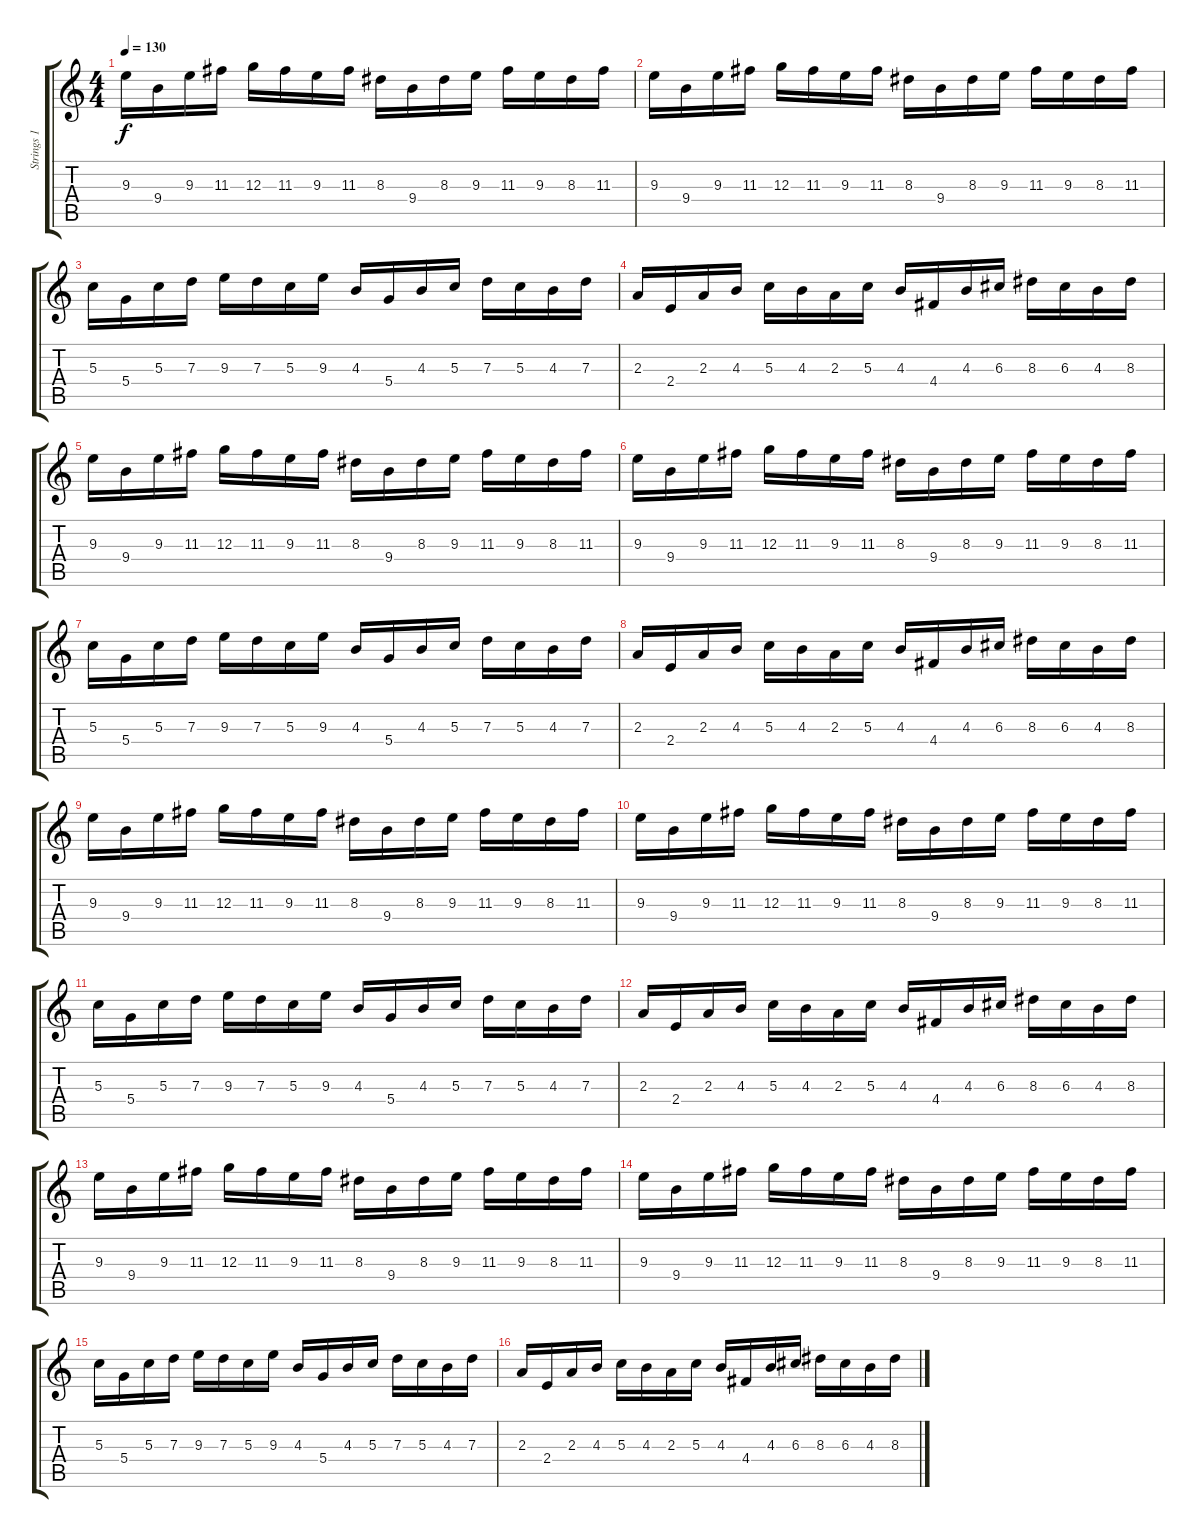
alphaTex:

\track ("Strings 1" "Strings 1") {instrument stringensemble1}
\staff {score tabs}
\tuning (E5 B4 G4 D4 A3 E3) {hide}
\ts (4 4)
\tempo 130
\clef g2
\ks c
9.3.16{dy f instrument stringensemble1} 9.4.16 9.3.16 11.3.16 12.3.16 11.3.16 9.3.16 11.3.16 8.3.16 9.4.16 8.3.16 9.3.16 11.3.16 9.3.16 8.3.16 11.3.16 |
9.3.16 9.4.16 9.3.16 11.3.16 12.3.16 11.3.16 9.3.16 11.3.16 8.3.16 9.4.16 8.3.16 9.3.16 11.3.16 9.3.16 8.3.16 11.3.16 |
5.3.16 5.4.16 5.3.16 7.3.16 9.3.16 7.3.16 5.3.16 9.3.16 4.3.16 5.4.16 4.3.16 5.3.16 7.3.16 5.3.16 4.3.16 7.3.16 |
2.3.16 2.4.16 2.3.16 4.3.16 5.3.16 4.3.16 2.3.16 5.3.16 4.3.16 4.4.16 4.3.16 6.3.16 8.3.16 6.3.16 4.3.16 8.3.16 |
9.3.16 9.4.16 9.3.16 11.3.16 12.3.16 11.3.16 9.3.16 11.3.16 8.3.16 9.4.16 8.3.16 9.3.16 11.3.16 9.3.16 8.3.16 11.3.16 |
9.3.16 9.4.16 9.3.16 11.3.16 12.3.16 11.3.16 9.3.16 11.3.16 8.3.16 9.4.16 8.3.16 9.3.16 11.3.16 9.3.16 8.3.16 11.3.16 |
5.3.16 5.4.16 5.3.16 7.3.16 9.3.16 7.3.16 5.3.16 9.3.16 4.3.16 5.4.16 4.3.16 5.3.16 7.3.16 5.3.16 4.3.16 7.3.16 |
2.3.16 2.4.16 2.3.16 4.3.16 5.3.16 4.3.16 2.3.16 5.3.16 4.3.16 4.4.16 4.3.16 6.3.16 8.3.16 6.3.16 4.3.16 8.3.16 |
9.3.16 9.4.16 9.3.16 11.3.16 12.3.16 11.3.16 9.3.16 11.3.16 8.3.16 9.4.16 8.3.16 9.3.16 11.3.16 9.3.16 8.3.16 11.3.16 |
9.3.16 9.4.16 9.3.16 11.3.16 12.3.16 11.3.16 9.3.16 11.3.16 8.3.16 9.4.16 8.3.16 9.3.16 11.3.16 9.3.16 8.3.16 11.3.16 |
5.3.16 5.4.16 5.3.16 7.3.16 9.3.16 7.3.16 5.3.16 9.3.16 4.3.16 5.4.16 4.3.16 5.3.16 7.3.16 5.3.16 4.3.16 7.3.16 |
2.3.16 2.4.16 2.3.16 4.3.16 5.3.16 4.3.16 2.3.16 5.3.16 4.3.16 4.4.16 4.3.16 6.3.16 8.3.16 6.3.16 4.3.16 8.3.16 |
9.3.16 9.4.16 9.3.16 11.3.16 12.3.16 11.3.16 9.3.16 11.3.16 8.3.16 9.4.16 8.3.16 9.3.16 11.3.16 9.3.16 8.3.16 11.3.16 |
9.3.16 9.4.16 9.3.16 11.3.16 12.3.16 11.3.16 9.3.16 11.3.16 8.3.16 9.4.16 8.3.16 9.3.16 11.3.16 9.3.16 8.3.16 11.3.16 |
5.3.16 5.4.16 5.3.16 7.3.16 9.3.16 7.3.16 5.3.16 9.3.16 4.3.16 5.4.16 4.3.16 5.3.16 7.3.16 5.3.16 4.3.16 7.3.16 |
2.3.16 2.4.16 2.3.16 4.3.16 5.3.16 4.3.16 2.3.16 5.3.16 4.3.16 4.4.16 4.3.16 6.3.16 8.3.16 6.3.16 4.3.16 8.3.16
